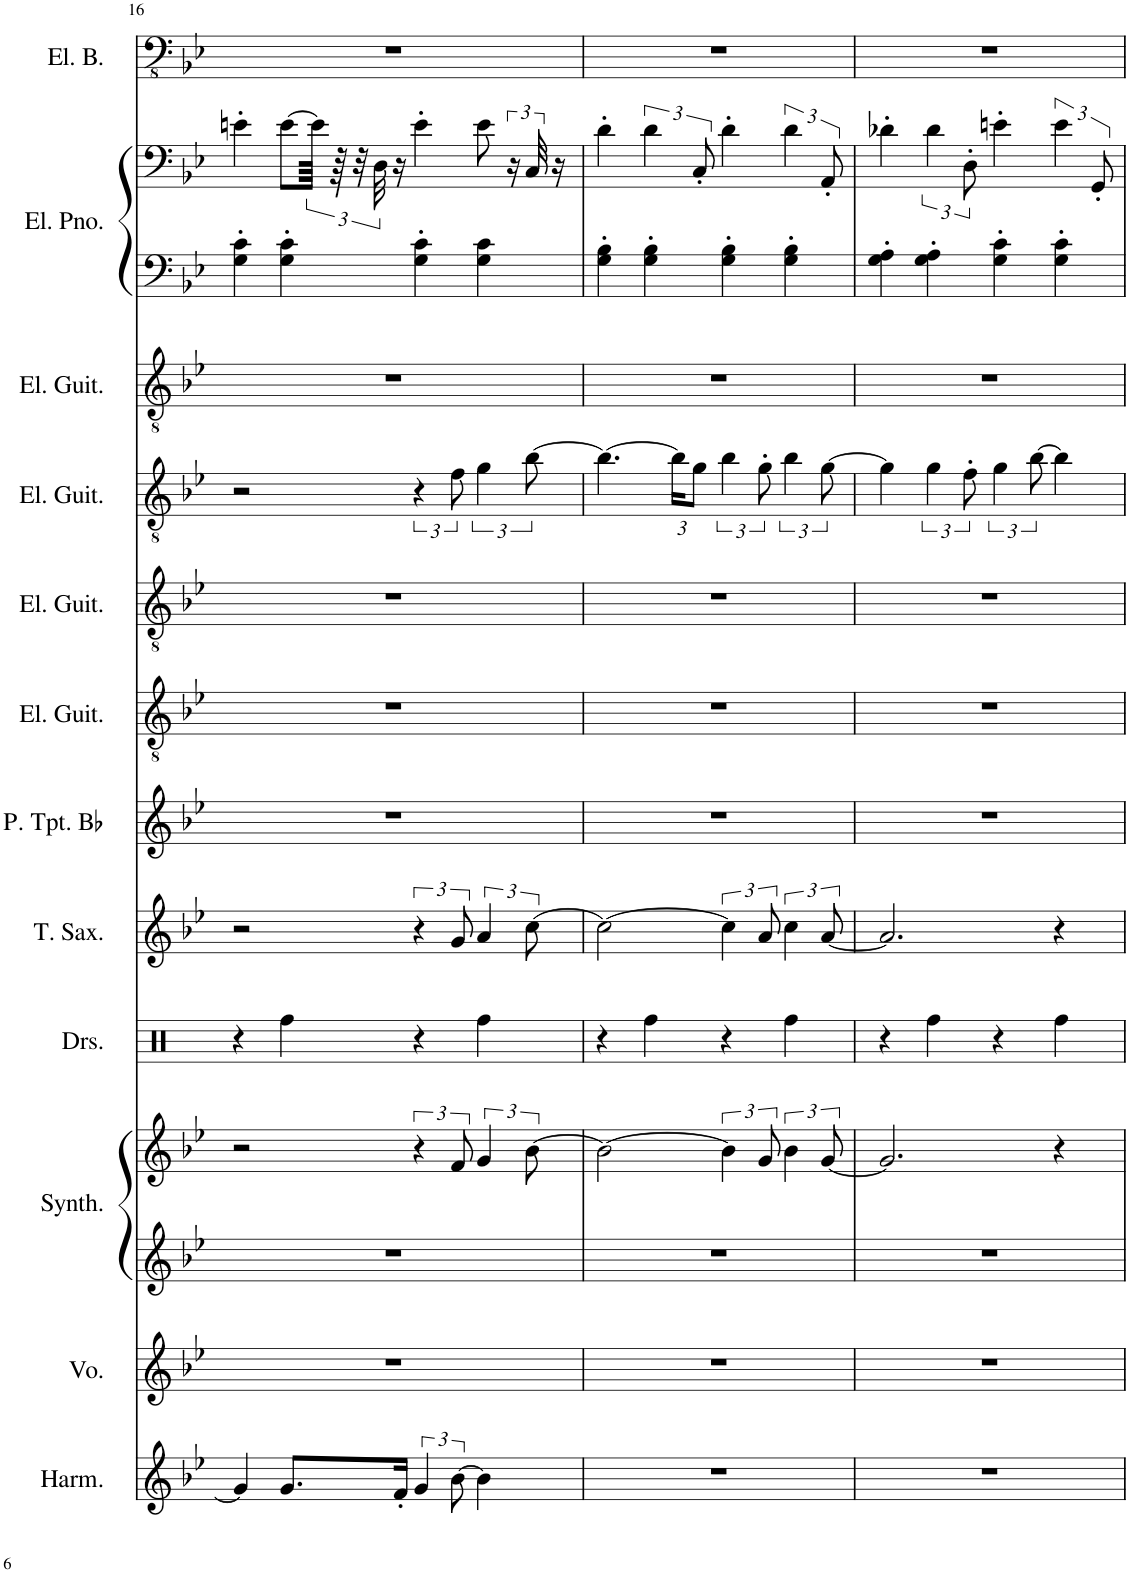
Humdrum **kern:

**kern	**kern	**kern	**kern	**kern	**kern	**kern	**kern	**kern	**kern	**kern	**kern	**kern	**kern
*part12	*part11	*part10	*part10	*part9	*part8	*part7	*part6	*part5	*part4	*part3	*part2	*part2	*part1
*staff14	*staff13	*staff12	*staff11	*staff10	*staff9	*staff8	*staff7	*staff6	*staff5	*staff4	*staff3	*staff2	*staff1
*I"16 Hole C Chromatic Harmonica	*I"Voice	*I"Brass Synthesizer	*	*I"Drumset	*I"Tenor Saxophone	*I"Piccolo Trumpet in Bb	*I"Electric Guitar	*I"Electric Guitar	*I"Electric Guitar	*I"Electric Guitar	*I"Electric Piano	*	*I"5-str. Electric Bass, 7869INTO
*I'Harm.	*I'Vo.	*I'Synth.	*	*I'Drs.	*I'T. Sax.	*I'P. Tpt. Bb	*I'El. Guit.	*I'El. Guit.	*I'El. Guit.	*I'El. Guit.	*I'El. Pno.	*	*I'El. B.
!!LO:PB:g=z
*clefG2	*clefG2	*clefG2	*clefG2	*clefX	*clefG2	*clefG2	*clefGv2	*clefGv2	*clefGv2	*clefGv2	*clefF4	*clefF4	*clefFv4
*	*	*	*	*	*Trd8c14	*Trd-6c-10	*	*	*	*	*	*	*
*k[b-e-]	*k[b-e-]	*k[b-e-]	*k[b-e-]	*k[]	*k[b-e-]	*k[b-e-]	*k[b-e-]	*k[b-e-]	*k[b-e-]	*k[b-e-]	*k[b-e-]	*k[b-e-]	*k[b-e-]
*M4/4	*M4/4	*M4/4	*M4/4	*M4/4	*M4/4	*M4/4	*M4/4	*M4/4	*M4/4	*M4/4	*M4/4	*M4/4	*M4/4
=16	=16	=16	=16	=16	=16	=16	=16	=16	=16	=16	=16	=16	=16
4g/]	1r	1r	2r	4r	2r	1r	1r	1r	2r	1r	4G\' 4c\'	4en'\	1r
8.g/L	.	.	.	4Rff\	.	.	.	.	.	.	4G\' 4c\'	[8e\L	.
.	.	.	.	.	.	.	.	.	.	.	.	96e\Jkkk]	.
.	.	.	.	.	.	.	.	.	.	.	.	96r	.
.	.	.	.	.	.	.	.	.	.	.	.	48r	.
.	.	.	.	.	.	.	.	.	.	.	.	48D\	.
16f'/Jk	.	.	.	.	.	.	.	.	.	.	.	16r	.
6g/	.	.	6r	4r	6r	.	.	.	6r	.	4G\' 4c\'	4e'\	.
[12b-\	.	.	12f/	.	12g/	.	.	.	12f\	.	.	.	.
4b-\]	.	.	6g/	4Rff\	6a/	.	.	.	6g\	.	4G\ 4c\	8e\	.
.	.	.	.	.	.	.	.	.	.	.	.	24r	.
.	.	.	[12b-\	.	[12cc\	.	.	.	[12b-\	.	.	48C/	.
.	.	.	.	.	.	.	.	.	.	.	.	16r	.
=17	=17	=17	=17	=17	=17	=17	=17	=17	=17	=17	=17	=17	=17
1r	1r	1r	2b-\_	4r	2cc\_	1r	1r	1r	4.b-\_	1r	4G\' 4B-\'	4d'\	1r
.	.	.	.	4Rff\	.	.	.	.	.	.	4G\' 4B-\'	6d\	.
*	*	*	*	*	*	*	*	*	*Xbrackettup	*	*	*	*
.	.	.	.	.	.	.	.	.	24b-\KL]	.	.	.	.
.	.	.	.	.	.	.	.	.	12g\J	.	.	12C'/	.
*	*	*	*	*	*	*	*	*	*brackettup	*	*	*	*
.	.	.	6b-\]	4r	6cc\]	.	.	.	6b-\	.	4G\' 4B-\'	4d'\	.
.	.	.	12g/	.	12a/	.	.	.	12g'\	.	.	.	.
.	.	.	6b-\	4Rff\	6cc\	.	.	.	6b-\	.	4G\' 4B-\'	6d\	.
.	.	.	[12g/	.	[12a/	.	.	.	[12g\	.	.	12AA'/	.
=18	=18	=18	=18	=18	=18	=18	=18	=18	=18	=18	=18	=18	=18
1r	1r	1r	2.g/]	4r	2.a/]	1r	1r	1r	4g\]	1r	4G\' 4A\'	4d-X'\	1r
.	.	.	.	4Rff\	.	.	.	.	6g\	.	4G\' 4A\'	6d-\	.
.	.	.	.	.	.	.	.	.	12f'\	.	.	12D'\	.
.	.	.	.	4r	.	.	.	.	6g\	.	4G\' 4c\'	4en'\	.
.	.	.	.	.	.	.	.	.	[12b-\	.	.	.	.
.	.	.	4r	4Rff\	4r	.	.	.	4b-\]	.	4G\' 4c\'	6e\	.
.	.	.	.	.	.	.	.	.	.	.	.	12GG'/	.
=	=	=	=	=	=	=	=	=	=	=	=	=	=
*-	*-	*-	*-	*-	*-	*-	*-	*-	*-	*-	*-	*-	*-
